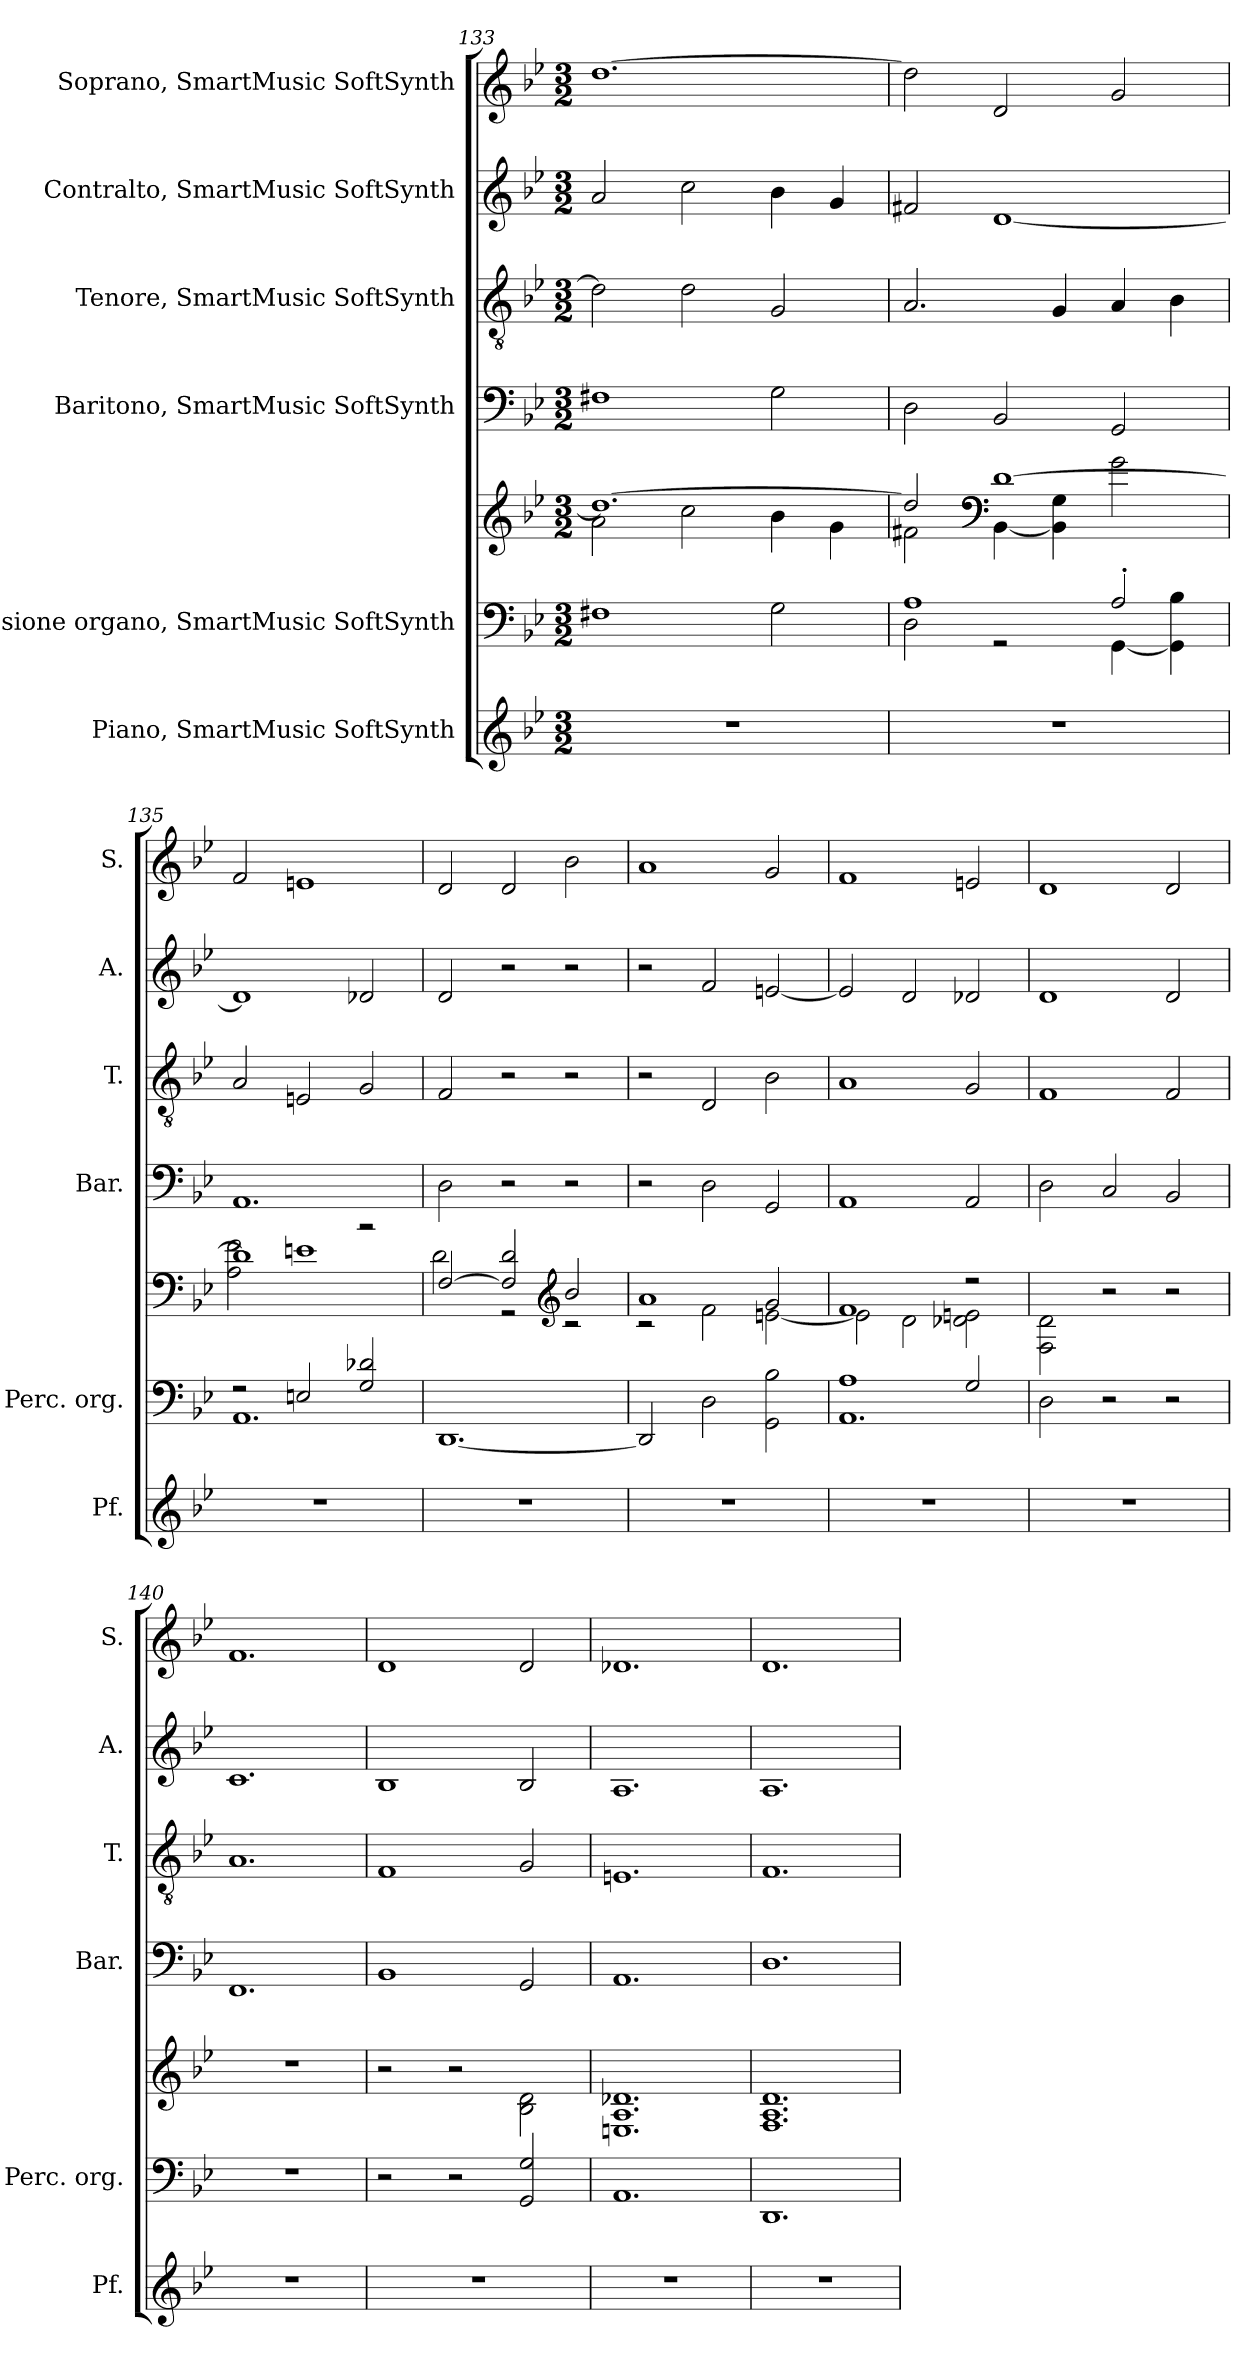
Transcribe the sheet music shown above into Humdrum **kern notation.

**kern	**kern	**kern	**kern	**kern	**kern	**kern
*part6	*part5	*part5	*part4	*part3	*part2	*part1
*staff7	*staff6	*staff5	*staff4	*staff3	*staff2	*staff1
*I"Piano, SmartMusic SoftSynth	*I"Percussione organo, SmartMusic SoftSynth	*	*I"Baritono, SmartMusic SoftSynth	*I"Tenore, SmartMusic SoftSynth	*I"Contralto, SmartMusic SoftSynth	*I"Soprano, SmartMusic SoftSynth
*I'Pf.	*I'Perc. org.	*	*I'Bar.	*I'T.	*I'A.	*I'S.
*clefG2	*clefF4	*clefG2	*clefF4	*clefGv2	*clefG2	*clefG2
*k[b-e-]	*k[b-e-]	*k[b-e-]	*k[b-e-]	*k[b-e-]	*k[b-e-]	*k[b-e-]
*M3/2	*M3/2	*M3/2	*M3/2	*M3/2	*M3/2	*M3/2
=133	=133	=133	=133	=133	=133	=133
*	*	*^	*	*	*	*
1.r	1F#X	1.dd_	2a\	1F#X	2d\]	2a/	[1.dd
.	.	.	2cc\	.	2d\	2cc\	.
.	2G\	.	4b-\	2G\	2G/	4b-\	.
.	.	.	4g\	.	.	4g/	.
=134	=134	=134	=134	=134	=134	=134	=134
*	*^	*	*	*	*	*	*
1.r	1A	2D\	2dd/]	2f#X\	2D\	2.A/	2f#X/	2dd\]
*	*	*	*clefF4	*	*	*	*	*
.	.	2r	[1d	[4BB-\	2BB-/	.	[1d	2d/
.	.	.	.	4BB-\] 4G\	.	4G/	.	.
.	2A'/	[4GG\	.	2g\	2GG/	4A/	.	2g/
.	.	4GG\] 4B-\	.	.	.	4B-\	.	.
=135	=135	=135	=135	=135	=135	=135	=135	=135
1.r	2r	1.AA	1d]	2A\ 2f\	1.AA	2A/	1d]	2f/
.	2En/	.	.	1en	.	2En/	.	1en
.	2G/ 2d-X/	.	2r	.	.	2G/	2d-X/	.
*	*v	*v	*	*	*	*	*	*
!!LO:PB:g=z
=136	=136	=136	=136	=136	=136	=136	=136
1.r	[1.DD	[2F/	2d\	2D\	2F/	2d/	2d/
.	.	2F/] 2d/	2r	2r	2r	2r	2d/
*	*	*clefG2	*	*	*	*	*
.	.	2b-/	2r	2r	2r	2r	2b-\
=137	=137	=137	=137	=137	=137	=137	=137
1.r	2DD/]	1a	2r	2r	2r	2r	1a
.	2D\	.	2f\	2D\	2D/	2f/	.
.	2GG\ 2B-\	2g/	[2en\	2GG/	2B-\	[2en/	2g/
=138	=138	=138	=138	=138	=138	=138	=138
*	*^	*	*	*	*	*	*
1.r	1A	1.AA	1f	2e\]	1AA	1A	2e/]	1f
.	.	.	.	2d\	.	.	2d/	.
.	2G/	.	2r	2d-X\ 2en\	2AA/	2G/	2d-X/	2en/
*	*v	*v	*	*	*	*	*	*
*	*	*v	*v	*	*	*	*
=139	=139	=139	=139	=139	=139	=139
1.r	2D\	2F\ 2d\	2D\	1F	1d	1d
.	2r	2r	2C/	.	.	.
.	2r	2r	2BB-/	2F/	2d/	2d/
=140	=140	=140	=140	=140	=140	=140
1.r	1.r	1.r	1.FF	1.A	1.c	1.f
=141	=141	=141	=141	=141	=141	=141
1.r	2r	2r	1BB-	1F	1B-	1d
.	2r	2r	.	.	.	.
.	2GG/ 2G/	2B-\ 2d\	2GG/	2G/	2B-/	2d/
=142	=142	=142	=142	=142	=142	=142
1.r	1.AA	1.En 1.A 1.d-X	1.AA	1.En	1.A	1.d-X
!!LO:PB:g=z
=143	=143	=143	=143	=143	=143	=143
1.r	1.DD	1.F 1.A 1.d	1.D	1.F	1.A	1.d
=	=	=	=	=	=	=
*-	*-	*-	*-	*-	*-	*-
